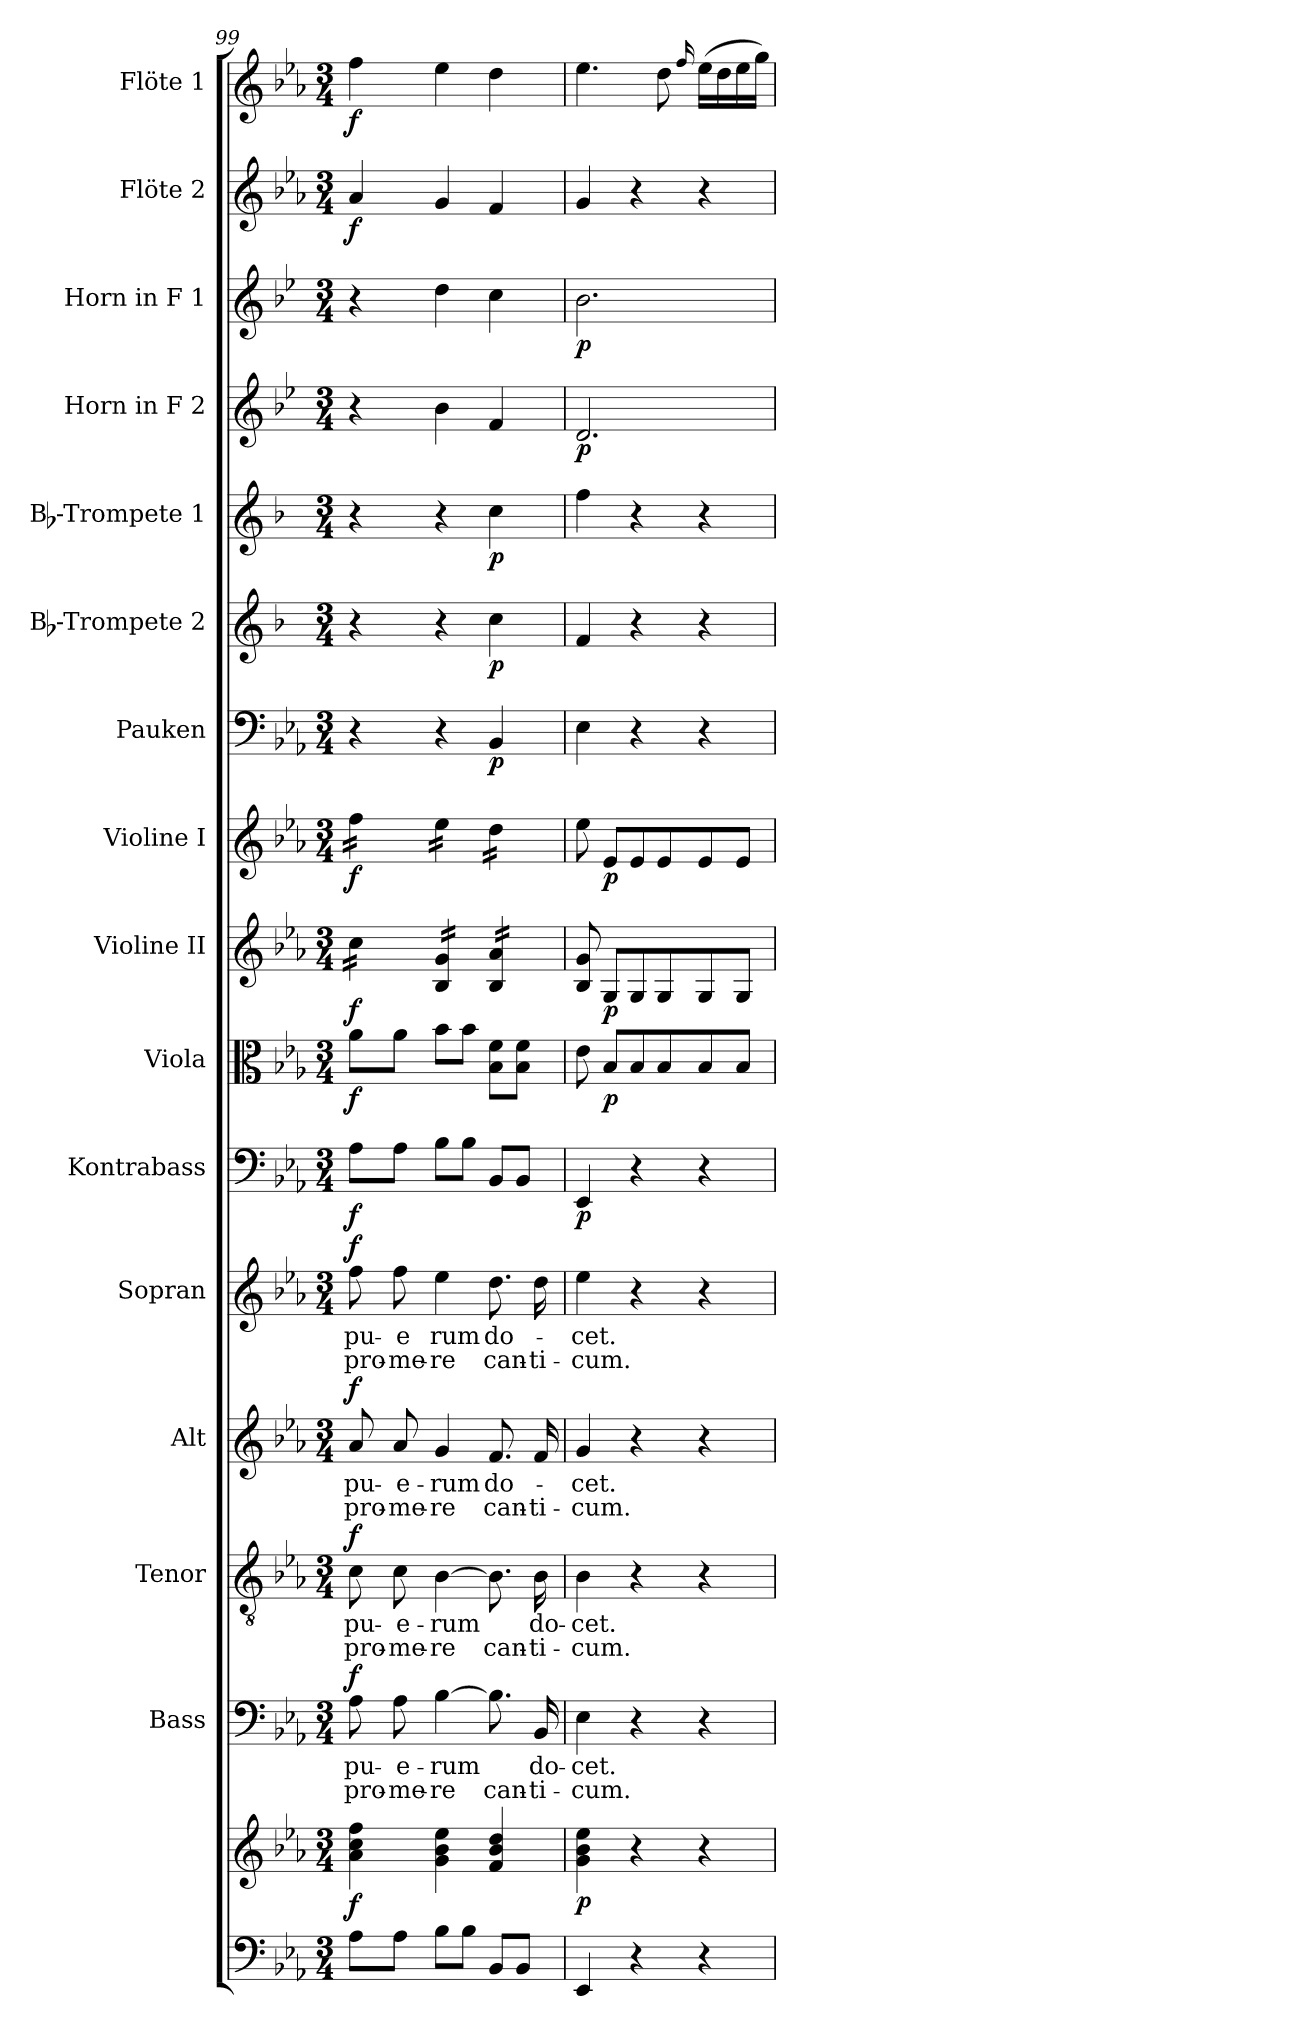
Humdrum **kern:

**kern	**kern	**dynam	**kern	**text	**text	**dynam	**kern	**text	**text	**dynam	**kern	**text	**text	**dynam	**kern	**text	**text	**dynam	**kern	**dynam	**kern	**dynam	**kern	**dynam	**kern	**dynam	**kern	**dynam	**kern	**dynam	**kern	**dynam	**kern	**dynam	**kern	**dynam	**kern	**dynam	**kern	**dynam
*part16	*part16	*part16	*part15	*part15	*part15	*part15	*part14	*part14	*part14	*part14	*part13	*part13	*part13	*part13	*part12	*part12	*part12	*part12	*part11	*part11	*part10	*part10	*part9	*part9	*part8	*part8	*part7	*part7	*part6	*part6	*part5	*part5	*part4	*part4	*part3	*part3	*part2	*part2	*part1	*part1
*staff17	*staff16	*staff16/17	*staff15	*staff15	*staff15	*staff15	*staff14	*staff14	*staff14	*staff14	*staff13	*staff13	*staff13	*staff13	*staff12	*staff12	*staff12	*staff12	*staff11	*staff11	*staff10	*staff10	*staff9	*staff9	*staff8	*staff8	*staff7	*staff7	*staff6	*staff6	*staff5	*staff5	*staff4	*staff4	*staff3	*staff3	*staff2	*staff2	*staff1	*staff1
*	*	*	*I"Bass	*	*	*	*I"Tenor	*	*	*	*I"Alt	*	*	*	*I"Sopran	*	*	*	*I"Kontrabass	*	*I"Viola	*	*I"Violine II	*	*I"Violine I	*	*I"Pauken	*	*I"Bb-Trompete 2	*	*I"Bb-Trompete 1	*	*I"Horn in F 2	*	*I"Horn in F 1	*	*I"Flöte 2	*	*I"Flöte 1	*
*	*	*	*I'B.	*	*	*	*I'T.	*	*	*	*I'A.	*	*	*	*I'S.	*	*	*	*I'Kb.	*	*I'Vla.	*	*I'Vl. II	*	*I'Vl. I	*	*I'Pk.	*	*I'Bb Trp. 2	*	*I'Bb Trp. 1	*	*	*	*	*	*I'Fl. 2	*	*I'Fl. 1	*
*clefF4	*clefG2	*	*clefF4	*	*	*	*clefGv2	*	*	*	*clefG2	*	*	*	*clefG2	*	*	*	*clefF4	*	*clefC3	*	*clefG2	*	*clefG2	*	*clefF4	*	*clefG2	*	*clefG2	*	*clefG2	*	*clefG2	*	*clefG2	*	*clefG2	*
*	*	*	*	*	*	*	*	*	*	*	*	*	*	*	*	*	*	*	*ITrd7c12	*	*	*	*	*	*	*	*	*	*ITrd1c2	*	*ITrd1c2	*	*ITrd4c7	*	*ITrd4c7	*	*	*	*	*
*k[b-e-a-]	*k[b-e-a-]	*	*k[b-e-a-]	*	*	*	*k[b-e-a-]	*	*	*	*k[b-e-a-]	*	*	*	*k[b-e-a-]	*	*	*	*k[b-e-a-]	*	*k[b-e-a-]	*	*k[b-e-a-]	*	*k[b-e-a-]	*	*k[b-e-a-]	*	*k[b-e-a-]	*	*k[b-e-a-]	*	*k[b-e-a-]	*	*k[b-e-a-]	*	*k[b-e-a-]	*	*k[b-e-a-]	*
*E-:	*E-:	*	*E-:	*	*	*	*E-:	*	*	*	*E-:	*	*	*	*E-:	*	*	*	*E-:	*	*E-:	*	*E-:	*	*E-:	*	*E-:	*	*E-:	*	*E-:	*	*E-:	*	*E-:	*	*E-:	*	*E-:	*
*M3/4	*M3/4	*	*M3/4	*	*	*	*M3/4	*	*	*	*M3/4	*	*	*	*M3/4	*	*	*	*M3/4	*	*M3/4	*	*M3/4	*	*M3/4	*	*M3/4	*	*M3/4	*	*M3/4	*	*M3/4	*	*M3/4	*	*M3/4	*	*M3/4	*
=99	=99	=99	=99	=99	=99	=99	=99	=99	=99	=99	=99	=99	=99	=99	=99	=99	=99	=99	=99	=99	=99	=99	=99	=99	=99	=99	=99	=99	=99	=99	=99	=99	=99	=99	=99	=99	=99	=99	=99	=99
!	!	!LO:DY:b	!	!LO:LY:b	!LO:LY:b	!LO:DY:a	!	!LO:LY:b	!LO:LY:b	!LO:DY:a	!	!LO:LY:b	!LO:LY:b	!LO:DY:a	!	!LO:LY:b	!LO:LY:b	!LO:DY:a	!	!LO:DY:b	!	!LO:DY:b	!	!LO:DY:b	!	!LO:DY:b	!	!	!	!	!	!	!	!	!	!	!	!LO:DY:b	!	!LO:DY:b
*	*	*	*	*	*	*	*	*	*	*	*	*	*	*	*	*	*	*	*	*	*	*	*tremolo	*	*	*	*	*	*	*	*	*	*	*	*	*	*	*	*	*
*	*	*	*	*	*	*	*	*	*	*	*	*	*	*	*	*	*	*	*	*	*	*	*	*	*tremolo	*	*	*	*	*	*	*	*	*	*	*	*	*	*	*
8A-\L	4a-\ 4cc\ 4ff\	f	8A-\	pu-	pro-	f	8c\	pu-	pro-	f	8a-/	pu-	pro-	f	8ff\	pu-	pro-	f	8AA-\L	f	8a-\L	f	16cc\LL	f	16ff\LL	f	4r	.	4r	.	4r	.	4r	.	4r	.	4a-/	f	4ff\	f
.	.	.	.	.	.	.	.	.	.	.	.	.	.	.	.	.	.	.	.	.	.	.	16cc\	.	16ff\	.	.	.	.	.	.	.	.	.	.	.	.	.	.	.
!	!	!	!	!LO:LY:b	!LO:LY:b	!	!	!LO:LY:b	!LO:LY:b	!	!	!LO:LY:b	!LO:LY:b	!	!	!LO:LY:b	!LO:LY:b	!	!	!	!	!	!	!	!	!	!	!	!	!	!	!	!	!	!	!	!	!	!	!
8A-\J	.	.	8A-\	-e-	-me-	.	8c\	-e-	-me-	.	8a-/	-e-	-me-	.	8ff\	-e	-me-	.	8AA-\J	.	8a-\J	.	16cc\	.	16ff\	.	.	.	.	.	.	.	.	.	.	.	.	.	.	.
.	.	.	.	.	.	.	.	.	.	.	.	.	.	.	.	.	.	.	.	.	.	.	16cc\JJ	.	16ff\JJ	.	.	.	.	.	.	.	.	.	.	.	.	.	.	.
!	!	!	!	!LO:LY:b	!LO:LY:b	!	!	!LO:LY:b	!LO:LY:b	!	!	!LO:LY:b	!LO:LY:b	!	!	!LO:LY:b	!LO:LY:b	!	!	!	!	!	!	!	!	!	!	!	!	!	!	!	!	!	!	!	!	!	!	!
8B-\L	4g\ 4b-\ 4ee-\	.	[4B-\	-rum	-re	.	[4B-\	-rum	-re	.	4g/	-rum	-re	.	4ee-\	rum	-re	.	8BB-\L	.	8b-\L	.	16B-/ 16g/LL	.	16ee-\LL	.	4r	.	4r	.	4r	.	4e-\	.	4g\	.	4g/	.	4ee-\	.
.	.	.	.	.	.	.	.	.	.	.	.	.	.	.	.	.	.	.	.	.	.	.	16B-/ 16g/	.	16ee-\	.	.	.	.	.	.	.	.	.	.	.	.	.	.	.
8B-\J	.	.	.	.	.	.	.	.	.	.	.	.	.	.	.	.	.	.	8BB-\J	.	8b-\J	.	16B-/ 16g/	.	16ee-\	.	.	.	.	.	.	.	.	.	.	.	.	.	.	.
.	.	.	.	.	.	.	.	.	.	.	.	.	.	.	.	.	.	.	.	.	.	.	16B-/ 16g/JJ	.	16ee-\JJ	.	.	.	.	.	.	.	.	.	.	.	.	.	.	.
!	!	!	!	!	!LO:LY:b	!	!	!	!LO:LY:b	!	!	!LO:LY:b	!LO:LY:b	!	!	!LO:LY:b	!LO:LY:b	!	!	!	!	!	!	!	!	!	!	!LO:DY:b	!	!LO:DY:b	!	!LO:DY:b	!	!	!	!	!	!	!	!
8BB-/L	4f/ 4b-/ 4dd/	.	8.B-\]	.	can-	.	8.B-\]	.	can-	.	8.f/	do-	can-	.	8.dd\	do-	can-	.	8BBB-/L	.	8B-\ 8f\L	.	16B-/ 16a-/LL	.	16dd\LL	.	4BB-/	p	4b-\	p	4b-\	p	4B-/	.	4f\	.	4f/	.	4dd\	.
.	.	.	.	.	.	.	.	.	.	.	.	.	.	.	.	.	.	.	.	.	.	.	16B-/ 16a-/	.	16dd\	.	.	.	.	.	.	.	.	.	.	.	.	.	.	.
8BB-/J	.	.	.	.	.	.	.	.	.	.	.	.	.	.	.	.	.	.	8BBB-/J	.	8B-\ 8f\J	.	16B-/ 16a-/	.	16dd\	.	.	.	.	.	.	.	.	.	.	.	.	.	.	.
!	!	!	!	!LO:LY:b	!LO:LY:b	!	!	!LO:LY:b	!LO:LY:b	!	!	!	!LO:LY:b	!	!	!	!LO:LY:b	!	!	!	!	!	!	!	!	!	!	!	!	!	!	!	!	!	!	!	!	!	!	!
.	.	.	16BB-/	do-	-ti-	.	16B-\	do-	-ti-	.	16f/	.	-ti-	.	16dd\	.	-ti-	.	.	.	.	.	16B-/ 16a-/JJ	.	16dd\JJ	.	.	.	.	.	.	.	.	.	.	.	.	.	.	.
*	*	*	*	*	*	*	*	*	*	*	*	*	*	*	*	*	*	*	*	*	*	*	*	*	*Xtremolo	*	*	*	*	*	*	*	*	*	*	*	*	*	*	*
*	*	*	*	*	*	*	*	*	*	*	*	*	*	*	*	*	*	*	*	*	*	*	*Xtremolo	*	*	*	*	*	*	*	*	*	*	*	*	*	*	*	*	*
=100	=100	=100	=100	=100	=100	=100	=100	=100	=100	=100	=100	=100	=100	=100	=100	=100	=100	=100	=100	=100	=100	=100	=100	=100	=100	=100	=100	=100	=100	=100	=100	=100	=100	=100	=100	=100	=100	=100	=100	=100
!	!	!LO:DY:b	!	!LO:LY:b	!LO:LY:b	!	!	!LO:LY:b	!LO:LY:b	!	!	!LO:LY:b	!LO:LY:b	!	!	!LO:LY:b	!LO:LY:b	!	!	!LO:DY:b	!	!	!	!	!	!	!	!	!	!	!	!	!	!LO:DY:b	!	!LO:DY:b	!	!	!	!
4EE-/	4g\ 4b-\ 4ee-\	p	4E-\	-cet.	-cum.	.	4B-\	-cet.	-cum.	.	4g/	-cet.	-cum.	.	4ee-\	-cet.	-cum.	.	4EEE-/	p	8e-\	.	8B-/ 8g/	.	8ee-\	.	4E-\	.	4e-/	.	4ee-\	.	2.G/	p	2.e-\	p	4g/	.	4.ee-\	.
!	!	!	!	!	!	!	!	!	!	!	!	!	!	!	!	!	!	!	!	!	!	!LO:DY:b	!	!LO:DY:b	!	!LO:DY:b	!	!	!	!	!	!	!	!	!	!	!	!	!	!
.	.	.	.	.	.	.	.	.	.	.	.	.	.	.	.	.	.	.	.	.	8B-/L	p	8G/L	p	8e-/L	p	.	.	.	.	.	.	.	.	.	.	.	.	.	.
4r	4r	.	4r	.	.	.	4r	.	.	.	4r	.	.	.	4r	.	.	.	4r	.	8B-/	.	8G/	.	8e-/	.	4r	.	4r	.	4r	.	.	.	.	.	4r	.	.	.
.	.	.	.	.	.	.	.	.	.	.	.	.	.	.	.	.	.	.	.	.	8B-/	.	8G/	.	8e-/	.	.	.	.	.	.	.	.	.	.	.	.	.	8dd\	.
.	.	.	.	.	.	.	.	.	.	.	.	.	.	.	.	.	.	.	.	.	.	.	.	.	.	.	.	.	.	.	.	.	.	.	.	.	.	.	16qqff/	.
4r	4r	.	4r	.	.	.	4r	.	.	.	4r	.	.	.	4r	.	.	.	4r	.	8B-/	.	8G/	.	8e-/	.	4r	.	4r	.	4r	.	.	.	.	.	4r	.	(>16ee-\LL	.
.	.	.	.	.	.	.	.	.	.	.	.	.	.	.	.	.	.	.	.	.	.	.	.	.	.	.	.	.	.	.	.	.	.	.	.	.	.	.	16dd\	.
.	.	.	.	.	.	.	.	.	.	.	.	.	.	.	.	.	.	.	.	.	8B-/J	.	8G/J	.	8e-/J	.	.	.	.	.	.	.	.	.	.	.	.	.	16ee-\	.
.	.	.	.	.	.	.	.	.	.	.	.	.	.	.	.	.	.	.	.	.	.	.	.	.	.	.	.	.	.	.	.	.	.	.	.	.	.	.	16gg\JJ)	.
=	=	=	=	=	=	=	=	=	=	=	=	=	=	=	=	=	=	=	=	=	=	=	=	=	=	=	=	=	=	=	=	=	=	=	=	=	=	=	=	=
*-	*-	*-	*-	*-	*-	*-	*-	*-	*-	*-	*-	*-	*-	*-	*-	*-	*-	*-	*-	*-	*-	*-	*-	*-	*-	*-	*-	*-	*-	*-	*-	*-	*-	*-	*-	*-	*-	*-	*-	*-
